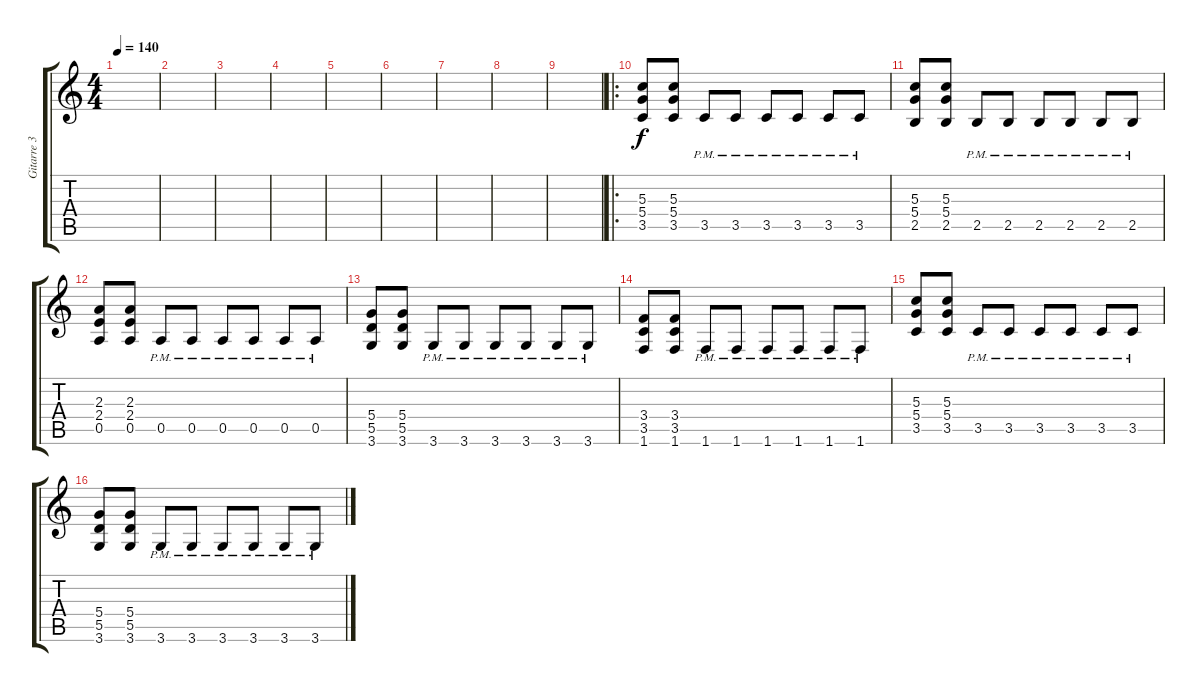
\track ("Gitarre 3" "Gitarre 3") {instrument distortionguitar}
\staff {score tabs}
\tuning (E4 B3 G3 D3 A2 E2) {hide}
\ts (4 4)
\tempo 140
\clef g2
\ks c
|
|
|
|
|
|
|
|
|
\ro
(5.3 5.4 3.5).8 (5.3 5.4 3.5).8 3.5{pm}.8 3.5{pm}.8 3.5{pm}.8 3.5{pm}.8 3.5{pm}.8 3.5{pm}.8 |
(5.3 5.4 2.5).8 (5.3 5.4 2.5).8 2.5{pm}.8 2.5{pm}.8 2.5{pm}.8 2.5{pm}.8 2.5{pm}.8 2.5{pm}.8 |
(2.3 2.4 0.5).8 (2.3 2.4 0.5).8 0.5{pm}.8 0.5{pm}.8 0.5{pm}.8 0.5{pm}.8 0.5{pm}.8 0.5{pm}.8 |
(5.4 5.5 3.6).8 (5.4 5.5 3.6).8 3.6{pm}.8 3.6{pm}.8 3.6{pm}.8 3.6{pm}.8 3.6{pm}.8 3.6{pm}.8 |
(3.4 3.5 1.6).8 (3.4 3.5 1.6).8 1.6{pm}.8 1.6{pm}.8 1.6{pm}.8 1.6{pm}.8 1.6{pm}.8 1.6{pm}.8 |
(5.3 5.4 3.5).8 (5.3 5.4 3.5).8 3.5{pm}.8 3.5{pm}.8 3.5{pm}.8 3.5{pm}.8 3.5{pm}.8 3.5{pm}.8 |
(5.4 5.5 3.6).8 (5.4 5.5 3.6).8 3.6{pm}.8 3.6{pm}.8 3.6{pm}.8 3.6{pm}.8 3.6{pm}.8 3.6{pm}.8
